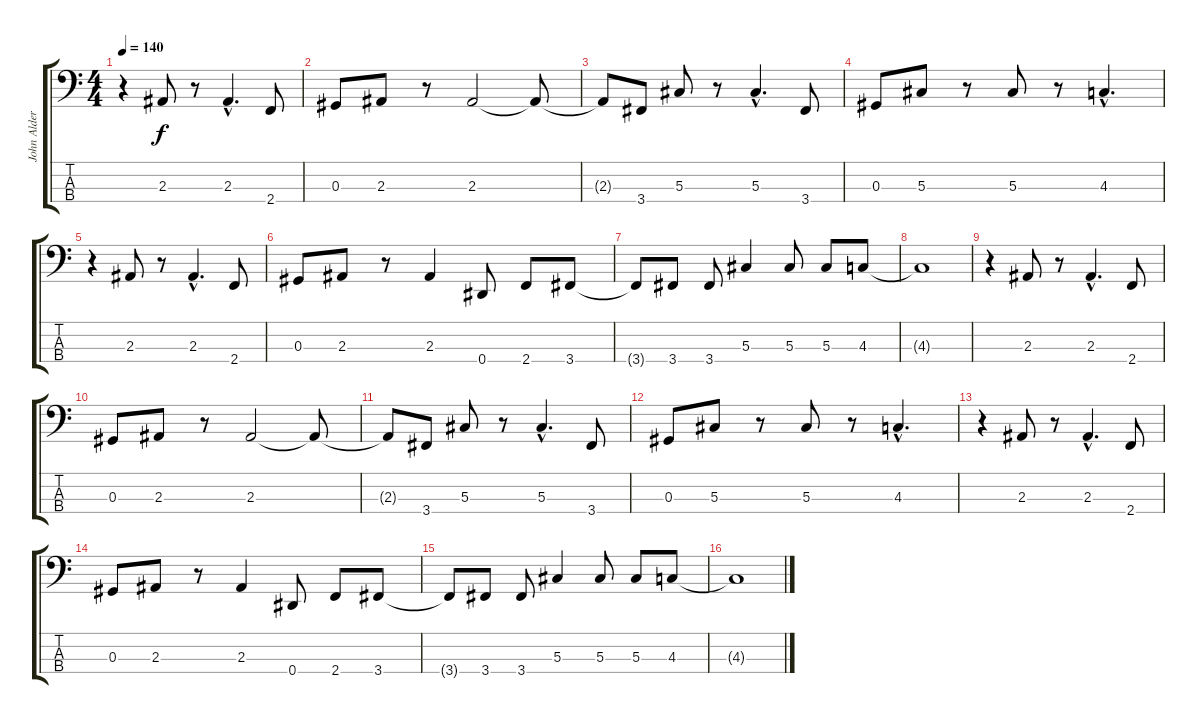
\track ("John Alderete" "John Alder") {instrument electricbassfinger}
\staff {score tabs}
\tuning (Gb2 Db2 Ab1 Eb1) {hide}
\ts (4 4)
\tempo 140
\clef f4
\ks c
r.4{dy f} 2.3.8 r.8 2.3{hac}.4{d} 2.4.8 |
0.3.8 2.3.8 r.8 2.3.2 2.3{t}.8 |
2.3{t}.8 3.4.8 5.3.8 r.8 5.3{hac}.4{d} 3.4.8 |
0.3.8 5.3.8 r.8 5.3.8 r.8 4.3{hac}.4{d} |
r.4 2.3.8 r.8 2.3{hac}.4{d} 2.4.8 |
0.3.8 2.3.8 r.8 2.3.4 0.4.8 2.4.8 3.4.8 |
3.4{t}.8 3.4.8 3.4.8 5.3.4 5.3.8 5.3.8 4.3.8 |
4.3{t}.1 |
r.4 2.3.8 r.8 2.3{hac}.4{d} 2.4.8 |
0.3.8 2.3.8 r.8 2.3.2 2.3{t}.8 |
2.3{t}.8 3.4.8 5.3.8 r.8 5.3{hac}.4{d} 3.4.8 |
0.3.8 5.3.8 r.8 5.3.8 r.8 4.3{hac}.4{d} |
r.4 2.3.8 r.8 2.3{hac}.4{d} 2.4.8 |
0.3.8 2.3.8 r.8 2.3.4 0.4.8 2.4.8 3.4.8 |
3.4{t}.8 3.4.8 3.4.8 5.3.4 5.3.8 5.3.8 4.3.8 |
4.3{t}.1
